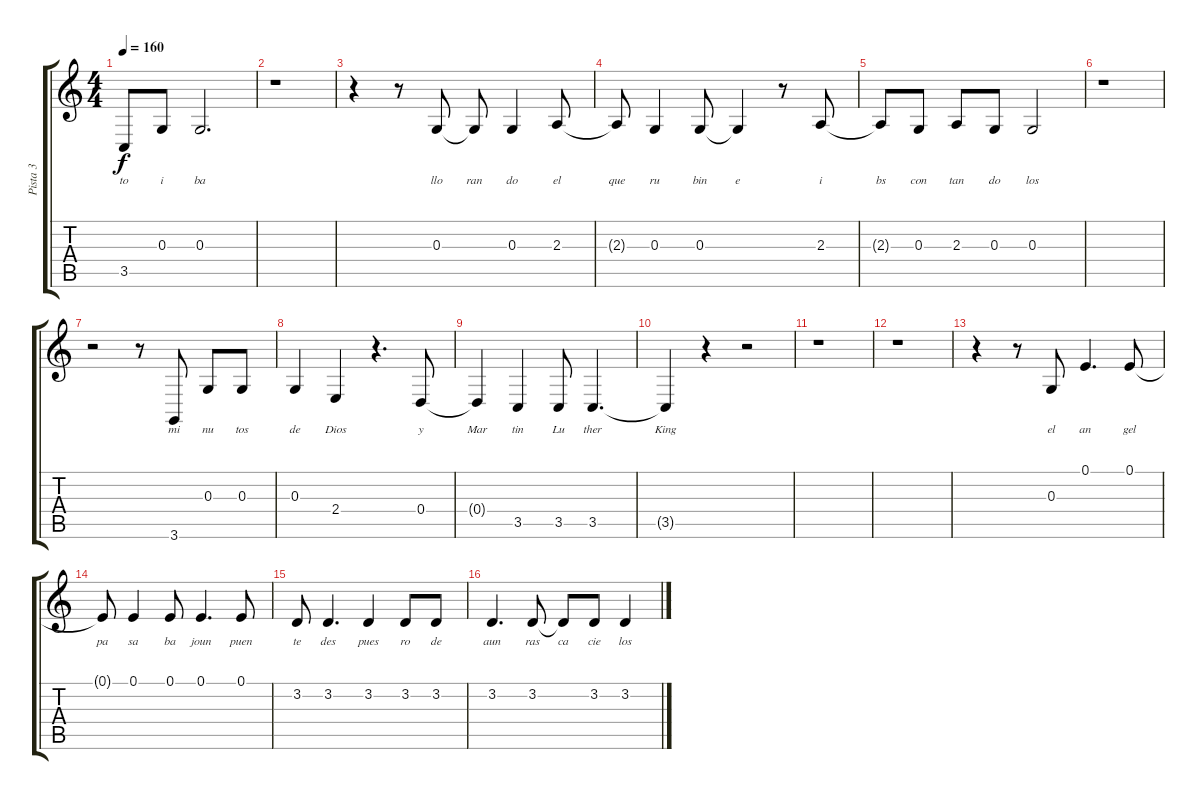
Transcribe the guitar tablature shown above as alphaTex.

\track ("Pista 3" "Pista 3") {instrument stringensemble1}
\staff {score tabs}
\tuning (E4 B3 G3 D3 A2 E2) {hide}
\ts (4 4)
\tempo 160
\clef g2
\ks c
3.5{t}.8{lyrics (0 "to") lyrics (1 "") lyrics (2 "") lyrics (3 "") lyrics (4 "") dy f} 0.3.8{lyrics (0 "i") lyrics (1 "") lyrics (2 "") lyrics (3 "") lyrics (4 "")} 0.3.2{d lyrics (0 "ba") lyrics (1 "") lyrics (2 "") lyrics (3 "") lyrics (4 "")} |
r.1 |
r.4 r.8 0.3.8{lyrics (0 "llo") lyrics (1 "") lyrics (2 "") lyrics (3 "") lyrics (4 "")} 0.3{t}.8{lyrics (0 "ran") lyrics (1 "") lyrics (2 "") lyrics (3 "") lyrics (4 "")} 0.3.4{lyrics (0 "do") lyrics (1 "") lyrics (2 "") lyrics (3 "") lyrics (4 "")} 2.3.8{lyrics (0 "el") lyrics (1 "") lyrics (2 "") lyrics (3 "") lyrics (4 "")} |
2.3{t}.8{lyrics (0 "que") lyrics (1 "") lyrics (2 "") lyrics (3 "") lyrics (4 "")} 0.3.4{lyrics (0 "ru") lyrics (1 "") lyrics (2 "") lyrics (3 "") lyrics (4 "")} 0.3.8{lyrics (0 "bin") lyrics (1 "") lyrics (2 "") lyrics (3 "") lyrics (4 "")} 0.3{t}.4{lyrics (0 "e") lyrics (1 "") lyrics (2 "") lyrics (3 "") lyrics (4 "")} r.8 2.3.8{lyrics (0 "i") lyrics (1 "") lyrics (2 "") lyrics (3 "") lyrics (4 "")} |
2.3{t}.8{lyrics (0 "bs") lyrics (1 "") lyrics (2 "") lyrics (3 "") lyrics (4 "")} 0.3.8{lyrics (0 "con") lyrics (1 "") lyrics (2 "") lyrics (3 "") lyrics (4 "")} 2.3.8{lyrics (0 "tan") lyrics (1 "") lyrics (2 "") lyrics (3 "") lyrics (4 "")} 0.3.8{lyrics (0 "do") lyrics (1 "") lyrics (2 "") lyrics (3 "") lyrics (4 "")} 0.3.2{lyrics (0 "los") lyrics (1 "") lyrics (2 "") lyrics (3 "") lyrics (4 "")} |
r.1 |
r.2 r.8 3.6.8{lyrics (0 "mi") lyrics (1 "") lyrics (2 "") lyrics (3 "") lyrics (4 "")} 0.3.8{lyrics (0 "nu") lyrics (1 "") lyrics (2 "") lyrics (3 "") lyrics (4 "")} 0.3.8{lyrics (0 "tos") lyrics (1 "") lyrics (2 "") lyrics (3 "") lyrics (4 "")} |
0.3.4{lyrics (0 "de") lyrics (1 "") lyrics (2 "") lyrics (3 "") lyrics (4 "")} 2.4.4{lyrics (0 "Dios") lyrics (1 "") lyrics (2 "") lyrics (3 "") lyrics (4 "")} r.4{d} 0.4.8{lyrics (0 "y") lyrics (1 "") lyrics (2 "") lyrics (3 "") lyrics (4 "")} |
0.4{t}.4{lyrics (0 "Mar") lyrics (1 "") lyrics (2 "") lyrics (3 "") lyrics (4 "")} 3.5.4{lyrics (0 "tin") lyrics (1 "") lyrics (2 "") lyrics (3 "") lyrics (4 "")} 3.5.8{lyrics (0 "Lu") lyrics (1 "") lyrics (2 "") lyrics (3 "") lyrics (4 "")} 3.5.4{d lyrics (0 "ther") lyrics (1 "") lyrics (2 "") lyrics (3 "") lyrics (4 "")} |
3.5{t}.4{lyrics (0 "King") lyrics (1 "") lyrics (2 "") lyrics (3 "") lyrics (4 "")} r.4 r.2 |
r.1 |
r.1 |
r.4 r.8 0.3.8{lyrics (0 "el") lyrics (1 "") lyrics (2 "") lyrics (3 "") lyrics (4 "")} 0.1.4{d lyrics (0 "an") lyrics (1 "") lyrics (2 "") lyrics (3 "") lyrics (4 "")} 0.1.8{lyrics (0 "gel") lyrics (1 "") lyrics (2 "") lyrics (3 "") lyrics (4 "")} |
0.1{t}.8{lyrics (0 "pa") lyrics (1 "") lyrics (2 "") lyrics (3 "") lyrics (4 "")} 0.1.4{lyrics (0 "sa") lyrics (1 "") lyrics (2 "") lyrics (3 "") lyrics (4 "")} 0.1.8{lyrics (0 "ba") lyrics (1 "") lyrics (2 "") lyrics (3 "") lyrics (4 "")} 0.1.4{d lyrics (0 "joun") lyrics (1 "") lyrics (2 "") lyrics (3 "") lyrics (4 "")} 0.1.8{lyrics (0 "puen") lyrics (1 "") lyrics (2 "") lyrics (3 "") lyrics (4 "")} |
3.2.8{lyrics (0 "te") lyrics (1 "") lyrics (2 "") lyrics (3 "") lyrics (4 "")} 3.2.4{d lyrics (0 "des") lyrics (1 "") lyrics (2 "") lyrics (3 "") lyrics (4 "")} 3.2.4{lyrics (0 "pues") lyrics (1 "") lyrics (2 "") lyrics (3 "") lyrics (4 "")} 3.2.8{lyrics (0 "ro") lyrics (1 "") lyrics (2 "") lyrics (3 "") lyrics (4 "")} 3.2.8{lyrics (0 "de") lyrics (1 "") lyrics (2 "") lyrics (3 "") lyrics (4 "")} |
3.2.4{d lyrics (0 "aun") lyrics (1 "") lyrics (2 "") lyrics (3 "") lyrics (4 "")} 3.2.8{lyrics (0 "ras") lyrics (1 "") lyrics (2 "") lyrics (3 "") lyrics (4 "")} 3.2{t}.8{lyrics (0 "ca") lyrics (1 "") lyrics (2 "") lyrics (3 "") lyrics (4 "")} 3.2.8{lyrics (0 "cie") lyrics (1 "") lyrics (2 "") lyrics (3 "") lyrics (4 "")} 3.2.4{lyrics (0 "los") lyrics (1 "") lyrics (2 "") lyrics (3 "") lyrics (4 "")}
